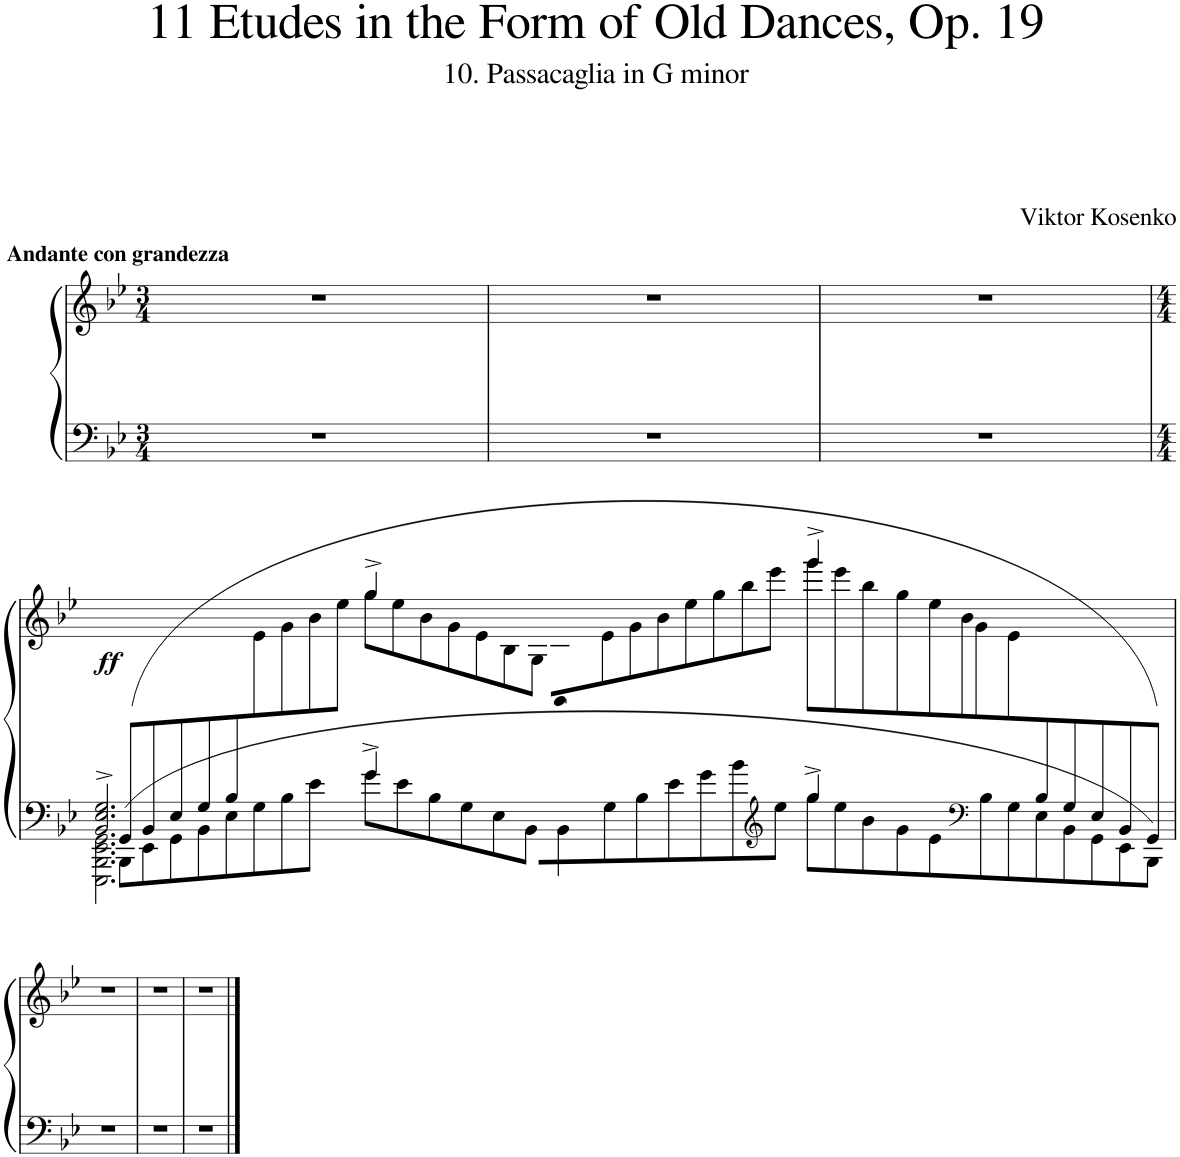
**kern	**kern	**dynam
*part1	*part1	*part1
*staff2	*staff1	*staff1/2
*I"Piano	*	*
*I'Pno.	*	*
*clefF4	*clefG2	*
*k[b-e-]	*k[b-e-]	*
*M3/4	*M3/4	*
=1	=1	=1
!	!LO:TX:a:B:t=Andante con grandezza	!
2.r	2.r	.
=2	=2	=2
2.r	2.r	.
=3	=3	=3
2.r	2.r	.
!!LO:LB:g=z
=4	=4	=4
*M4/4	*M4/4	*
*^	*^	*
*	*^	*	*	*
*	*	*^	*	*	*
*	*	*	*^	*	*	*
!	!	!	!	!	!	!	!LO:DY:b
4ryy	4ryy	2.BB-/^ 2.E-/^ 2.G/^	2ryy	2.EEE-\ 2.BBB-\ 2.EE-\ 2.GG\	4ryy	4ryy	ff
*Xtuplet	*	*	*	*	*	*	*
36GG/L	36BBB-\L	.	.	.	36%5ryy	4ryy	.
36BB-/	36EE-\	.	.	.	.	.	.
36E-/	36GG\	.	.	.	.	.	.
36G/	36BB-\	.	.	.	.	.	.
36B-/	36E-\	.	.	.	.	.	.
468%241ryy	36G\	.	.	.	36e-\	.	.
.	36B-\	.	.	.	36g\	.	.
.	36e-\J	.	.	.	36b-\	.	.
.	36ryy	.	.	.	36ee-\J	.	.
*	*	*	*	*	*Xtuplet	*	*
.	52g^>\L	.	4g/	.	60gg\L	4gg^/	.
.	.	.	.	.	60ee-\	.	.
.	52e-\	.	.	.	.	.	.
.	.	.	.	.	60b-\	.	.
.	52B-\	.	.	.	.	.	.
.	.	.	.	.	60g\	.	.
.	52G\	.	.	.	.	.	.
.	.	.	.	.	60e-\	.	.
.	52E-\	.	.	.	.	.	.
.	.	.	.	.	60B-\	.	.
.	52BB-\J	.	.	.	.	.	.
.	.	.	.	.	60G\J	.	.
.	52E-\L	.	.	.	.	.	.
.	.	.	.	.	60B-/L	.	.
.	.	.	.	.	60e-\	.	.
.	52G\	.	.	.	.	.	.
.	.	.	.	.	60g\	.	.
.	52B-\	.	.	.	.	.	.
.	.	.	.	.	60b-\	.	.
.	52e-\	.	.	.	.	.	.
.	.	.	.	.	60ee-\	.	.
.	52g\	.	.	.	.	.	.
.	.	.	.	.	60gg\	.	.
.	52b-\	.	.	.	.	.	.
.	.	.	.	.	60bb-\	.	.
*clefG2	*	*	*	*	*	*	*
.	52ee-\J	.	.	.	.	.	.
.	.	.	.	.	60eee-\J	.	.
.	52gg^>\L	4ryy	4gg/	4ryy	[60ggg\L	4ggg^/	.
.	.	.	.	.	390ggg\]	.	.
.	52ee-\	.	.	.	52eee-\	.	.
.	52b-\	.	.	.	52bb-\	.	.
.	52g\	.	.	.	52gg\	.	.
.	52e-\	.	.	.	52ee-\	.	.
.	52ryy	.	.	.	52b-\	.	.
*clefF4	*	*	*	*	*	*	*
.	52B-\	.	.	.	52g\	.	.
.	52G\	.	.	.	52e-\	.	.
52B-/	52E-\	.	.	.	52%5ryy	.	.
52G/	52BB-\	.	.	.	.	.	.
52E-/	52GG\	.	.	.	.	.	.
52BB-/	52EE-\	.	.	.	.	.	.
52GG/J	52BBB-\J	.	.	.	.	.	.
*v	*v	*v	*v	*v	*	*	*
*	*v	*v	*
!!LO:LB:g=z
=5	=5	=5
1r	1r	.
=6	=6	=6
1r	1r	.
=7	=7	=7
1r	1r	.
==	==	==
*-	*-	*-
